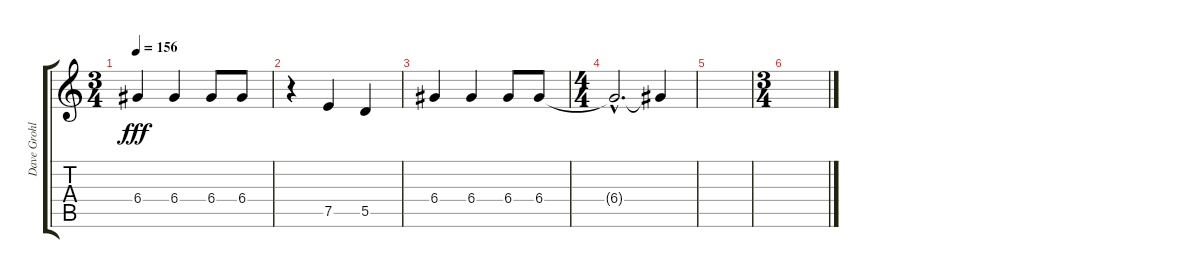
\track ("Dave Grohl" "Dave Grohl") {instrument electricguitarjazz}
\staff {score tabs}
\tuning (E4 B3 G3 D3 A2 E2) {hide}
\ts (3 4)
\tempo 156
\clef g2
\ks c
6.4.4{dy fff} 6.4.4 6.4.8 6.4.8 |
r.4 7.5.4 5.5.4 |
6.4.4 6.4.4 6.4.8 6.4.8 |
\ts (4 4)
6.4{hac t}.2{d} 6.4{t}.4 |
|
\ts (3 4)
